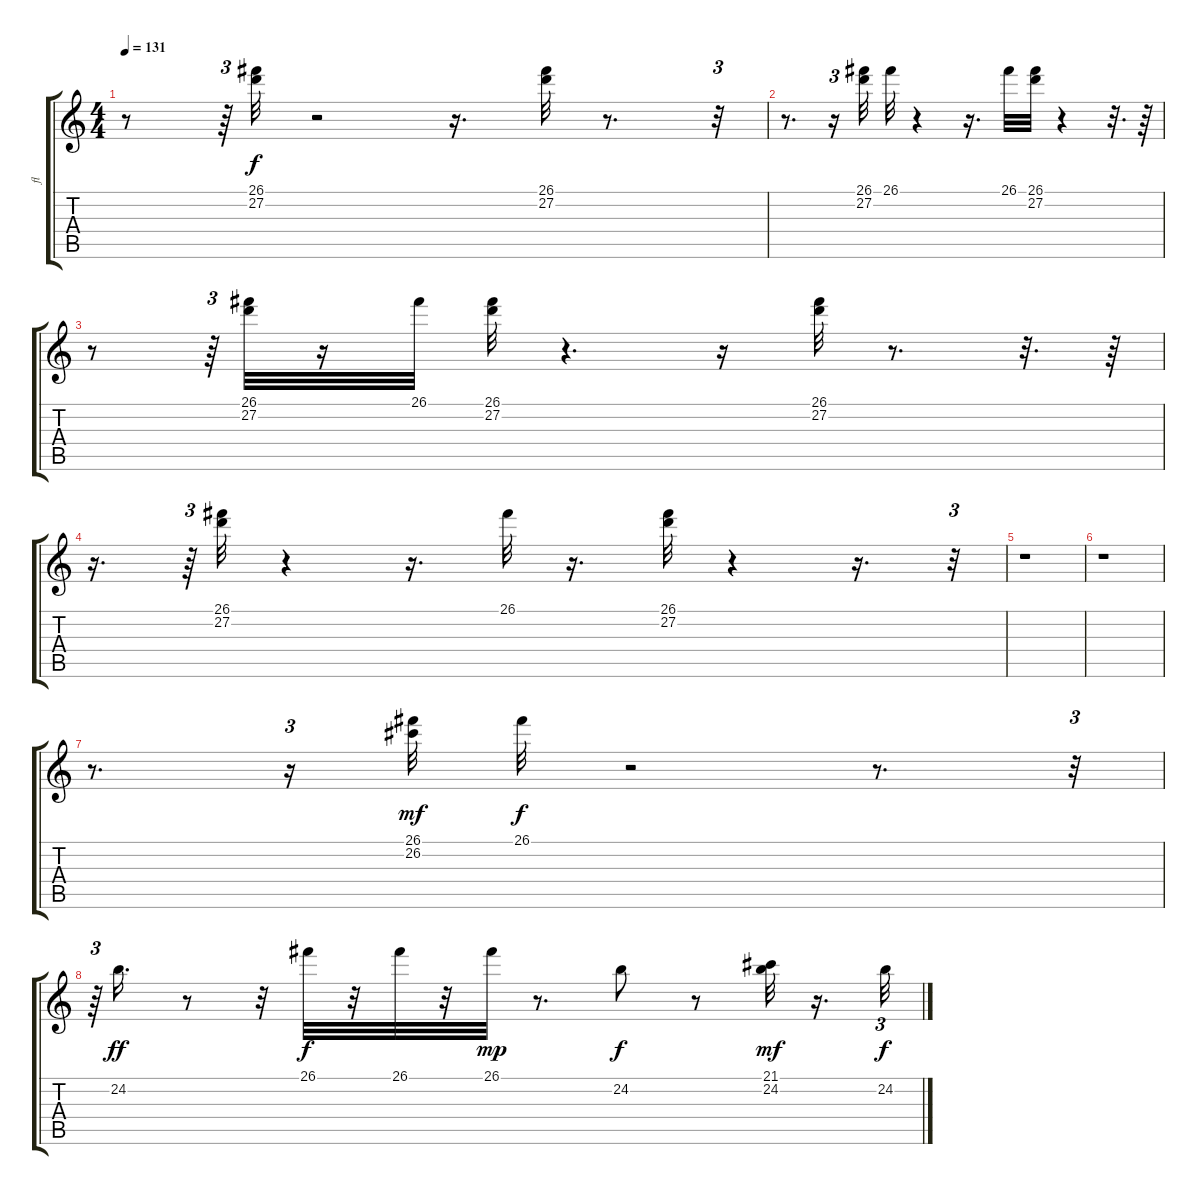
\track ("fl" "fl") {instrument flute}
\staff {score tabs}
\tuning (E4 B3 G3 D3 A2 E2) {hide}
\ts (4 4)
\tempo 131
\clef g2
\ks c
r.8{dy f} r.64{tu (3 2)} (26.1 27.2).32 r.2 r.16{d} (26.1 27.2).32 r.8{d} r.32{tu (3 2)} |
r.8{d} r.16{tu (3 2)} (26.1 27.2).32 26.1.32 r.4 r.16{d} 26.1.32 (26.1 27.2).32 r.4 r.32{d} r.64 |
r.8 r.64{tu (3 2)} (26.1 27.2).32 r.16 26.1.32 (26.1 27.2).32 r.4{d} r.16 (26.1 27.2).32 r.8{d} r.32{d} r.64 |
r.16{d} r.64{tu (3 2)} (26.1 27.2).32 r.4 r.16{d} 26.1.32 r.16{d} (26.1 27.2).32 r.4 r.16{d} r.32{tu (3 2)} |
r.1 |
r.1 |
r.8{d} r.16{tu (3 2)} (26.1 26.2).32{dy mf} 26.1.32{dy f} r.2 r.8{d} r.32{tu (3 2)} |
r.64{tu (3 2)} 24.2.16{d dy ff} r.8 r.32 26.1.32{dy f} r.32 26.1.32 r.32 26.1.32{dy mp} r.8{d} 24.2.8{dy f} r.8 (21.1 24.2).32{dy mf} r.16{d} 24.2.32{tu (3 2) dy f}
